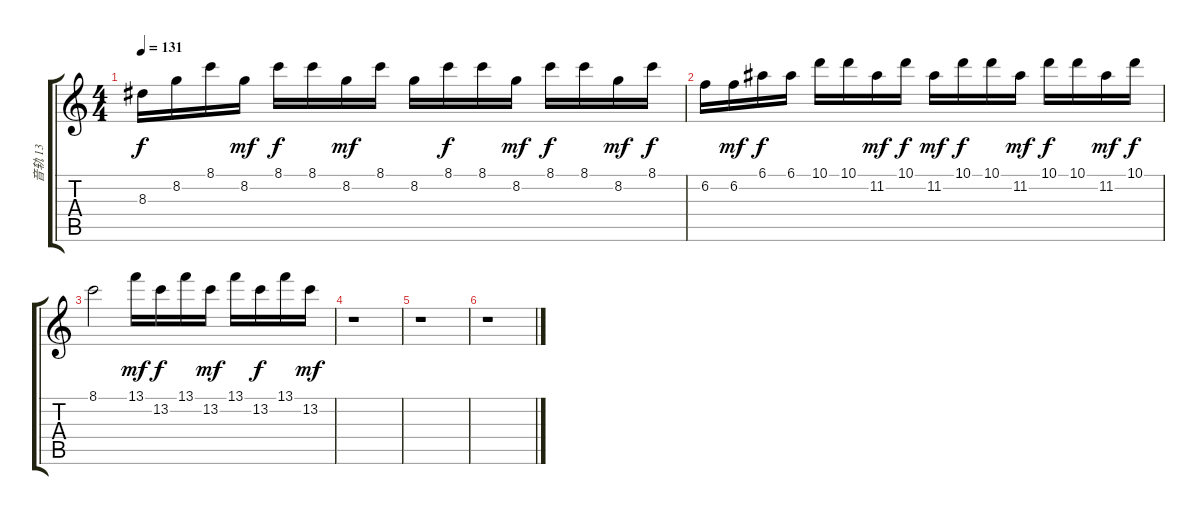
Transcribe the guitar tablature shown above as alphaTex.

\track ("音轨 13" "音轨 13") {instrument distortionguitar}
\staff {score tabs}
\tuning (E4 B3 G3 D3 A2 E2) {hide}
\ts (4 4)
\tempo 131
\clef g2
\ks c
8.3.16{dy f} 8.2.16 8.1.16 8.2.16{dy mf} 8.1.16{dy f} 8.1.16 8.2.16{dy mf} 8.1.16 8.2.16 8.1.16{dy f} 8.1.16 8.2.16{dy mf} 8.1.16{dy f} 8.1.16 8.2.16{dy mf} 8.1.16{dy f} |
6.2.16 6.2.16{dy mf} 6.1.16{dy f} 6.1.16 10.1.16 10.1.16 11.2.16{dy mf} 10.1.16{dy f} 11.2.16{dy mf} 10.1.16{dy f} 10.1.16 11.2.16{dy mf} 10.1.16{dy f} 10.1.16 11.2.16{dy mf} 10.1.16{dy f} |
8.1.2 13.1.16{dy mf} 13.2.16{dy f} 13.1.16 13.2.16{dy mf} 13.1.16 13.2.16{dy f} 13.1.16 13.2.16{dy mf} |
r.1 |
r.1 |
r.1
